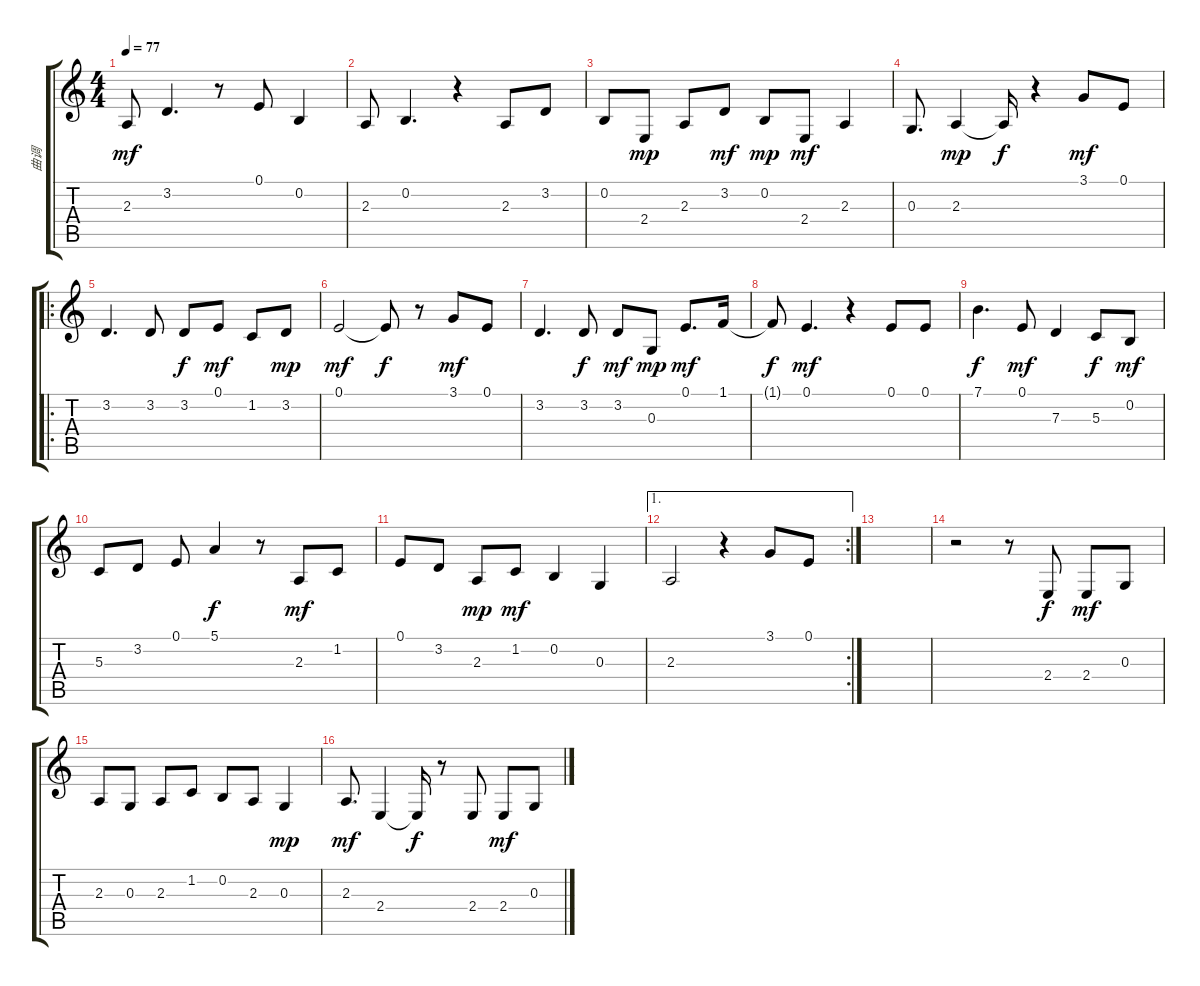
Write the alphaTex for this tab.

\track ("曲调" "曲调") {instrument choiraahs}
\staff {score tabs}
\tuning (E4 B3 G3 D3 A2 E2) {hide}
\ts (4 4)
\tempo 77
\clef g2
\ks c
2.3.8{dy mf} 3.2.4{d} r.8 0.1.8 0.2.4 |
2.3.8 0.2.4{d} r.4 2.3.8 3.2.8 |
0.2.8 2.4.8{dy mp} 2.3.8 3.2.8{dy mf} 0.2.8{dy mp} 2.4.8{dy mf} 2.3.4 |
0.3.8{d} 2.3.4{dy mp} 2.3{t}.16{dy f} r.4 3.1.8{dy mf} 0.1.8 |
\ro
3.2.4{d} 3.2.8 3.2.8{dy f} 0.1.8{dy mf} 1.2.8 3.2.8{dy mp} |
0.1.2{dy mf} 0.1{t}.8{dy f} r.8 3.1.8{dy mf} 0.1.8 |
3.2.4{d} 3.2.8{dy f} 3.2.8{dy mf} 0.3.8{dy mp} 0.1.8{d dy mf} 1.1.16 |
1.1{t}.8{dy f} 0.1.4{d dy mf} r.4 0.1.8 0.1.8 |
7.1.4{d dy f} 0.1.8{dy mf} 7.3.4 5.3.8{dy f} 0.2.8{dy mf} |
5.3.8 3.2.8 0.1.8 5.1.4{dy f} r.8 2.3.8{dy mf} 1.2.8 |
0.1.8 3.2.8 2.3.8{dy mp} 1.2.8{dy mf} 0.2.4 0.3.4 |
\ae 1
\rc 2
2.3.2 r.4 3.1.8 0.1.8 |
|
r.2 r.8 2.4.8{dy f} 2.4.8{dy mf} 0.3.8 |
2.3.8 0.3.8 2.3.8 1.2.8 0.2.8 2.3.8 0.3.4{dy mp} |
2.3.8{d dy mf} 2.4.4 2.4{t}.16{dy f} r.8 2.4.8 2.4.8{dy mf} 0.3.8
